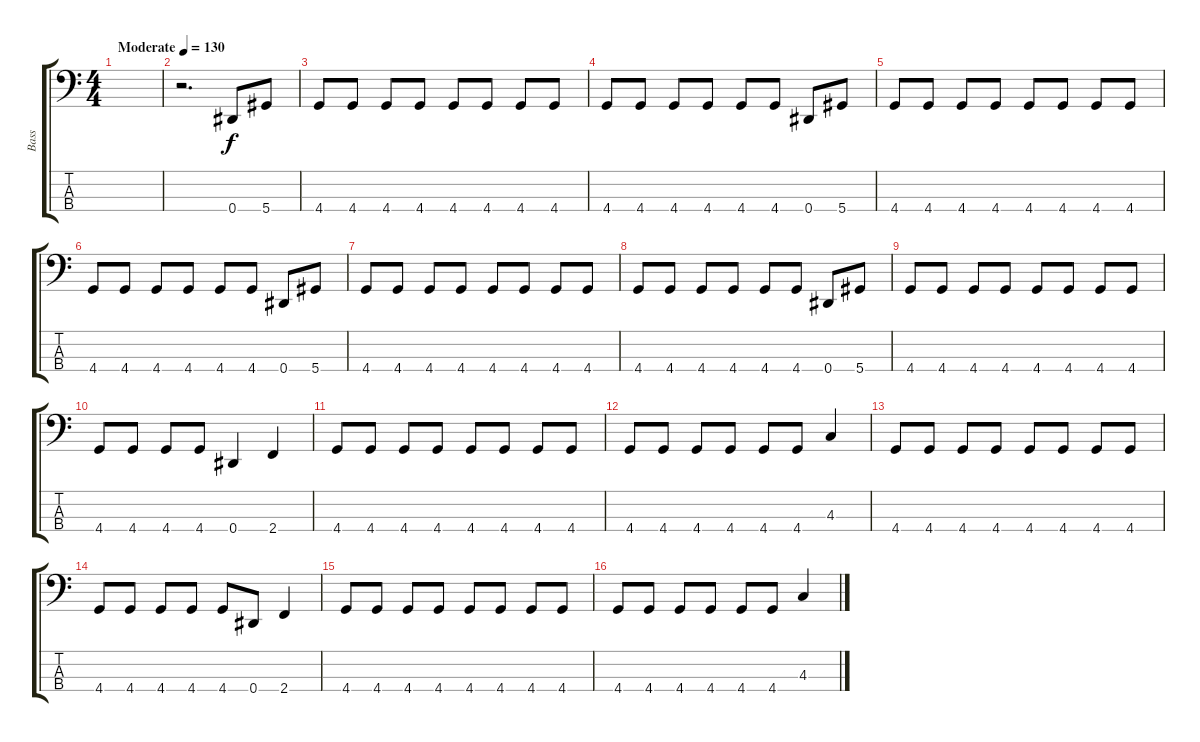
\track ("Bass" "Bass") {instrument electricbasspick}
\staff {score tabs}
\tuning (Gb2 Db2 Ab1 Eb1) {hide}
\ts (4 4)
\tempo (130 "Moderate")
\clef f4
\ks c
|
r.2{d} 0.4.8 5.4.8 |
4.4.8 4.4.8 4.4.8 4.4.8 4.4.8 4.4.8 4.4.8 4.4.8 |
4.4.8 4.4.8 4.4.8 4.4.8 4.4.8 4.4.8 0.4.8 5.4.8 |
4.4.8 4.4.8 4.4.8 4.4.8 4.4.8 4.4.8 4.4.8 4.4.8 |
4.4.8 4.4.8 4.4.8 4.4.8 4.4.8 4.4.8 0.4.8 5.4.8 |
4.4.8 4.4.8 4.4.8 4.4.8 4.4.8 4.4.8 4.4.8 4.4.8 |
4.4.8 4.4.8 4.4.8 4.4.8 4.4.8 4.4.8 0.4.8 5.4.8 |
4.4.8 4.4.8 4.4.8 4.4.8 4.4.8 4.4.8 4.4.8 4.4.8 |
4.4.8 4.4.8 4.4.8 4.4.8 0.4.4 2.4.4 |
4.4.8 4.4.8 4.4.8 4.4.8 4.4.8 4.4.8 4.4.8 4.4.8 |
4.4.8 4.4.8 4.4.8 4.4.8 4.4.8 4.4.8 4.3.4 |
4.4.8 4.4.8 4.4.8 4.4.8 4.4.8 4.4.8 4.4.8 4.4.8 |
4.4.8 4.4.8 4.4.8 4.4.8 4.4.8 0.4.8 2.4.4 |
4.4.8 4.4.8 4.4.8 4.4.8 4.4.8 4.4.8 4.4.8 4.4.8 |
4.4.8 4.4.8 4.4.8 4.4.8 4.4.8 4.4.8 4.3.4
